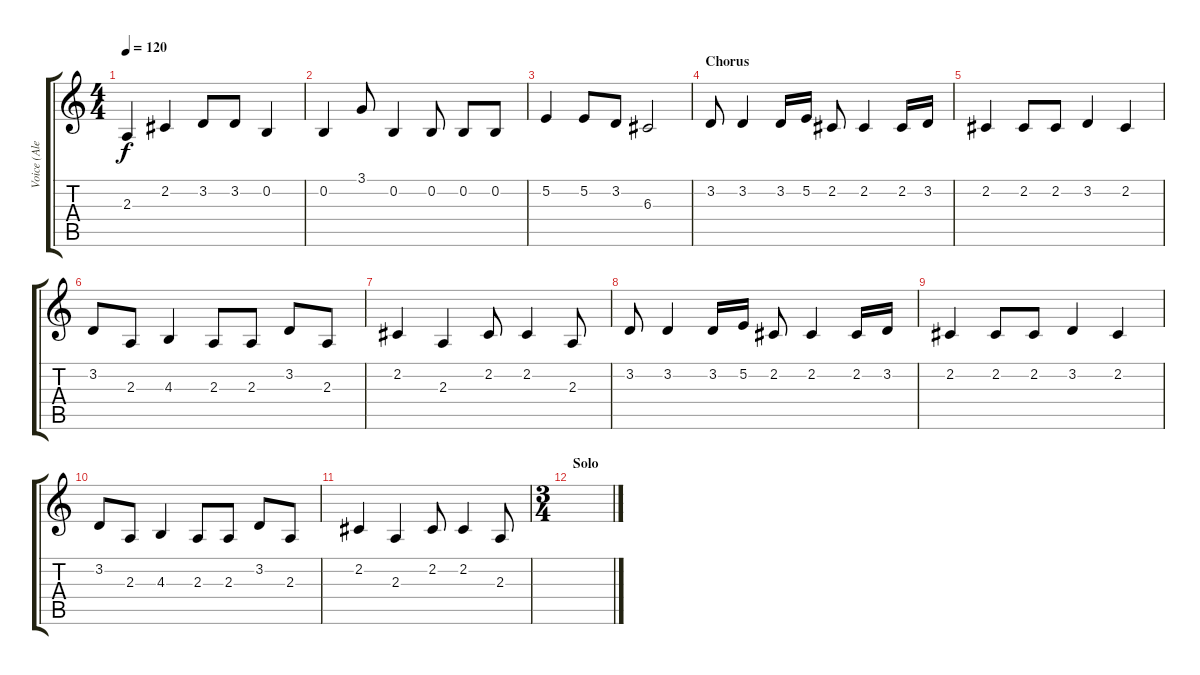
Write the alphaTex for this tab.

\track ("Voice (Alexander)" "Voice (Ale") {instrument cello}
\staff {score tabs}
\tuning (E4 B3 G3 D3 A2 E2) {hide}
\ts (4 4)
\tempo 120
\clef g2
\ks c
2.3.4{dy f} 2.2.4 3.2.8 3.2.8 0.2.4 |
0.2.4 3.1.8 0.2.4 0.2.8 0.2.8 0.2.8 |
5.2.4 5.2.8 3.2.8 6.3.2 |
\section ("" "Chorus")
3.2.8 3.2.4 3.2.16 5.2.16 2.2.8 2.2.4 2.2.16 3.2.16 |
2.2.4 2.2.8 2.2.8 3.2.4 2.2.4 |
3.2.8 2.3.8 4.3.4 2.3.8 2.3.8 3.2.8 2.3.8 |
2.2.4 2.3.4 2.2.8 2.2.4 2.3.8 |
3.2.8 3.2.4 3.2.16 5.2.16 2.2.8 2.2.4 2.2.16 3.2.16 |
2.2.4 2.2.8 2.2.8 3.2.4 2.2.4 |
3.2.8 2.3.8 4.3.4 2.3.8 2.3.8 3.2.8 2.3.8 |
2.2.4 2.3.4 2.2.8 2.2.4 2.3.8 |
\ts (3 4)
\section ("" "Solo")
